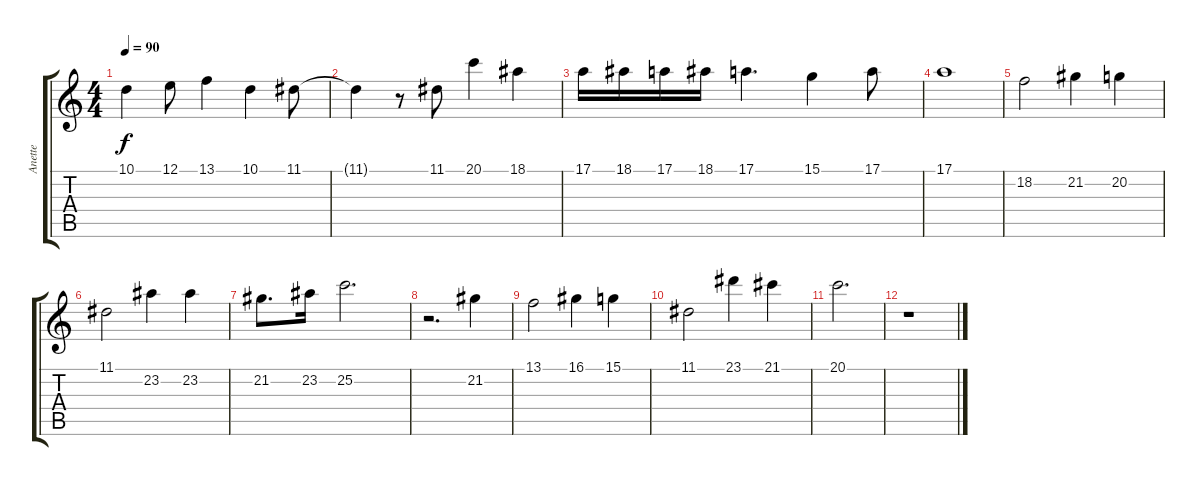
\track ("Anette" "Anette") {instrument synthvoice}
\staff {score tabs}
\tuning (E4 B3 G3 D3 A2 E2) {hide}
\ts (4 4)
\tempo 90
\clef g2
\ks c
10.1.4{dy f} 12.1.8 13.1.4 10.1.4 11.1.8 |
11.1{t}.4 r.8 11.1.8 20.1.4 18.1.4 |
17.1.16 18.1.16 17.1.16 18.1.16 17.1.4{d} 15.1.4 17.1.8 |
17.1.1 |
18.2.2 21.2.4 20.2.4 |
11.1.2 23.2.4 23.2.4 |
21.2.8{d} 23.2.16 25.2.2{d} |
r.2{d} 21.2.4 |
13.1.2 16.1.4 15.1.4 |
11.1.2 23.1.4 21.1.4 |
20.1.2{d} |
r.1
